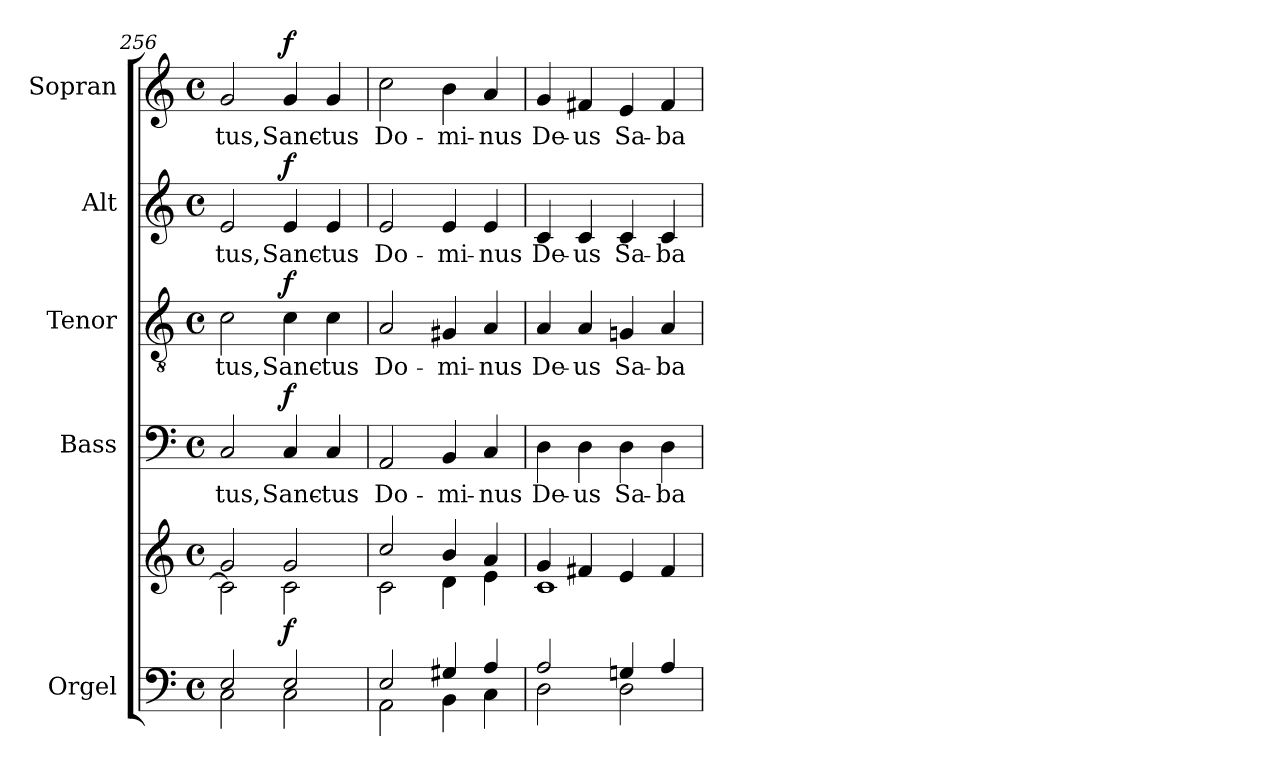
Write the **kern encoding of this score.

**kern	**kern	**dynam	**kern	**text	**dynam	**kern	**text	**dynam	**kern	**text	**dynam	**kern	**text	**dynam
*part5	*part5	*part5	*part4	*part4	*part4	*part3	*part3	*part3	*part2	*part2	*part2	*part1	*part1	*part1
*staff6	*staff5	*staff5/6	*staff4	*staff4	*staff4	*staff3	*staff3	*staff3	*staff2	*staff2	*staff2	*staff1	*staff1	*staff1
*I"Orgel	*	*	*I"Bass	*	*	*I"Tenor	*	*	*I"Alt	*	*	*I"Sopran	*	*
*I'Org.	*	*	*I'B.	*	*	*I'T.	*	*	*I'A.	*	*	*I'S.	*	*
*clefF4	*clefG2	*	*clefF4	*	*	*clefGv2	*	*	*clefG2	*	*	*clefG2	*	*
*k[]	*k[]	*	*k[]	*	*	*k[]	*	*	*k[]	*	*	*k[]	*	*
*C:	*C:	*	*C:	*	*	*C:	*	*	*C:	*	*	*C:	*	*
*M4/4	*M4/4	*	*M4/4	*	*	*M4/4	*	*	*M4/4	*	*	*M4/4	*	*
*met(c)	*met(c)	*	*met(c)	*	*	*met(c)	*	*	*met(c)	*	*	*met(c)	*	*
=256	=256	=256	=256	=256	=256	=256	=256	=256	=256	=256	=256	=256	=256	=256
*^	*^	*	*	*	*	*	*	*	*	*	*	*	*	*
!	!	!	!	!	!	!LO:LY:b	!	!	!LO:LY:b	!	!	!LO:LY:b	!	!	!LO:LY:b	!
2E/	2C\	2g/	2c\]	.	2C/	-tus,	.	2c\	-tus,	.	2e/	-tus,	.	2g/	-tus,	.
!	!	!	!	!LO:DY:b	!	!LO:LY:b	!LO:DY:a	!	!LO:LY:b	!LO:DY:a	!	!LO:LY:b	!LO:DY:a	!	!LO:LY:b	!LO:DY:a
2E/	2C\	2g/	2c\	f	4C/	Sanc-	f	4c\	Sanc-	f	4e/	Sanc-	f	4g/	Sanc-	f
!	!	!	!	!	!	!LO:LY:b	!	!	!LO:LY:b	!	!	!LO:LY:b	!	!	!LO:LY:b	!
.	.	.	.	.	4C/	-tus	.	4c\	-tus	.	4e/	-tus	.	4g/	-tus	.
=257	=257	=257	=257	=257	=257	=257	=257	=257	=257	=257	=257	=257	=257	=257	=257	=257
!	!	!	!	!	!	!LO:LY:b	!	!	!LO:LY:b	!	!	!LO:LY:b	!	!	!LO:LY:b	!
2E/	2AA\	2cc/	2c\	.	2AA/	Do-	.	2A/	Do-	.	2e/	Do-	.	2cc\	Do-	.
!	!	!	!	!	!	!LO:LY:b	!	!	!LO:LY:b	!	!	!LO:LY:b	!	!	!LO:LY:b	!
4G#X/	4BB\	4b/	4d\	.	4BB/	-mi-	.	4G#X/	-mi-	.	4e/	-mi-	.	4b\	-mi-	.
!	!	!	!	!	!	!LO:LY:b	!	!	!LO:LY:b	!	!	!LO:LY:b	!	!	!LO:LY:b	!
4A/	4C\	4a/	4e\	.	4C/	-nus	.	4A/	-nus	.	4e/	-nus	.	4a/	-nus	.
=258	=258	=258	=258	=258	=258	=258	=258	=258	=258	=258	=258	=258	=258	=258	=258	=258
!	!	!	!	!	!	!LO:LY:b	!	!	!LO:LY:b	!	!	!LO:LY:b	!	!	!LO:LY:b	!
2A/	2D\	4g/	1c	.	4D\	De-	.	4A/	De-	.	4c/	De-	.	4g/	De-	.
!	!	!	!	!	!	!LO:LY:b	!	!	!LO:LY:b	!	!	!LO:LY:b	!	!	!LO:LY:b	!
.	.	4f#X/	.	.	4D\	-us	.	4A/	-us	.	4c/	-us	.	4f#X/	-us	.
!	!	!	!	!	!	!LO:LY:b	!	!	!LO:LY:b	!	!	!LO:LY:b	!	!	!LO:LY:b	!
4Gn/	2D\	4e/	.	.	4D\	Sa-	.	4Gn/	Sa-	.	4c/	Sa-	.	4e/	Sa-	.
!	!	!	!	!	!	!LO:LY:b	!	!	!LO:LY:b	!	!	!LO:LY:b	!	!	!LO:LY:b	!
4A/	.	4f#/	.	.	4D\	-ba-	.	4A/	-ba-	.	4c/	-ba-	.	4f#/	-ba-	.
*v	*v	*	*	*	*	*	*	*	*	*	*	*	*	*	*	*
*	*v	*v	*	*	*	*	*	*	*	*	*	*	*	*	*
=	=	=	=	=	=	=	=	=	=	=	=	=	=	=
*-	*-	*-	*-	*-	*-	*-	*-	*-	*-	*-	*-	*-	*-	*-
